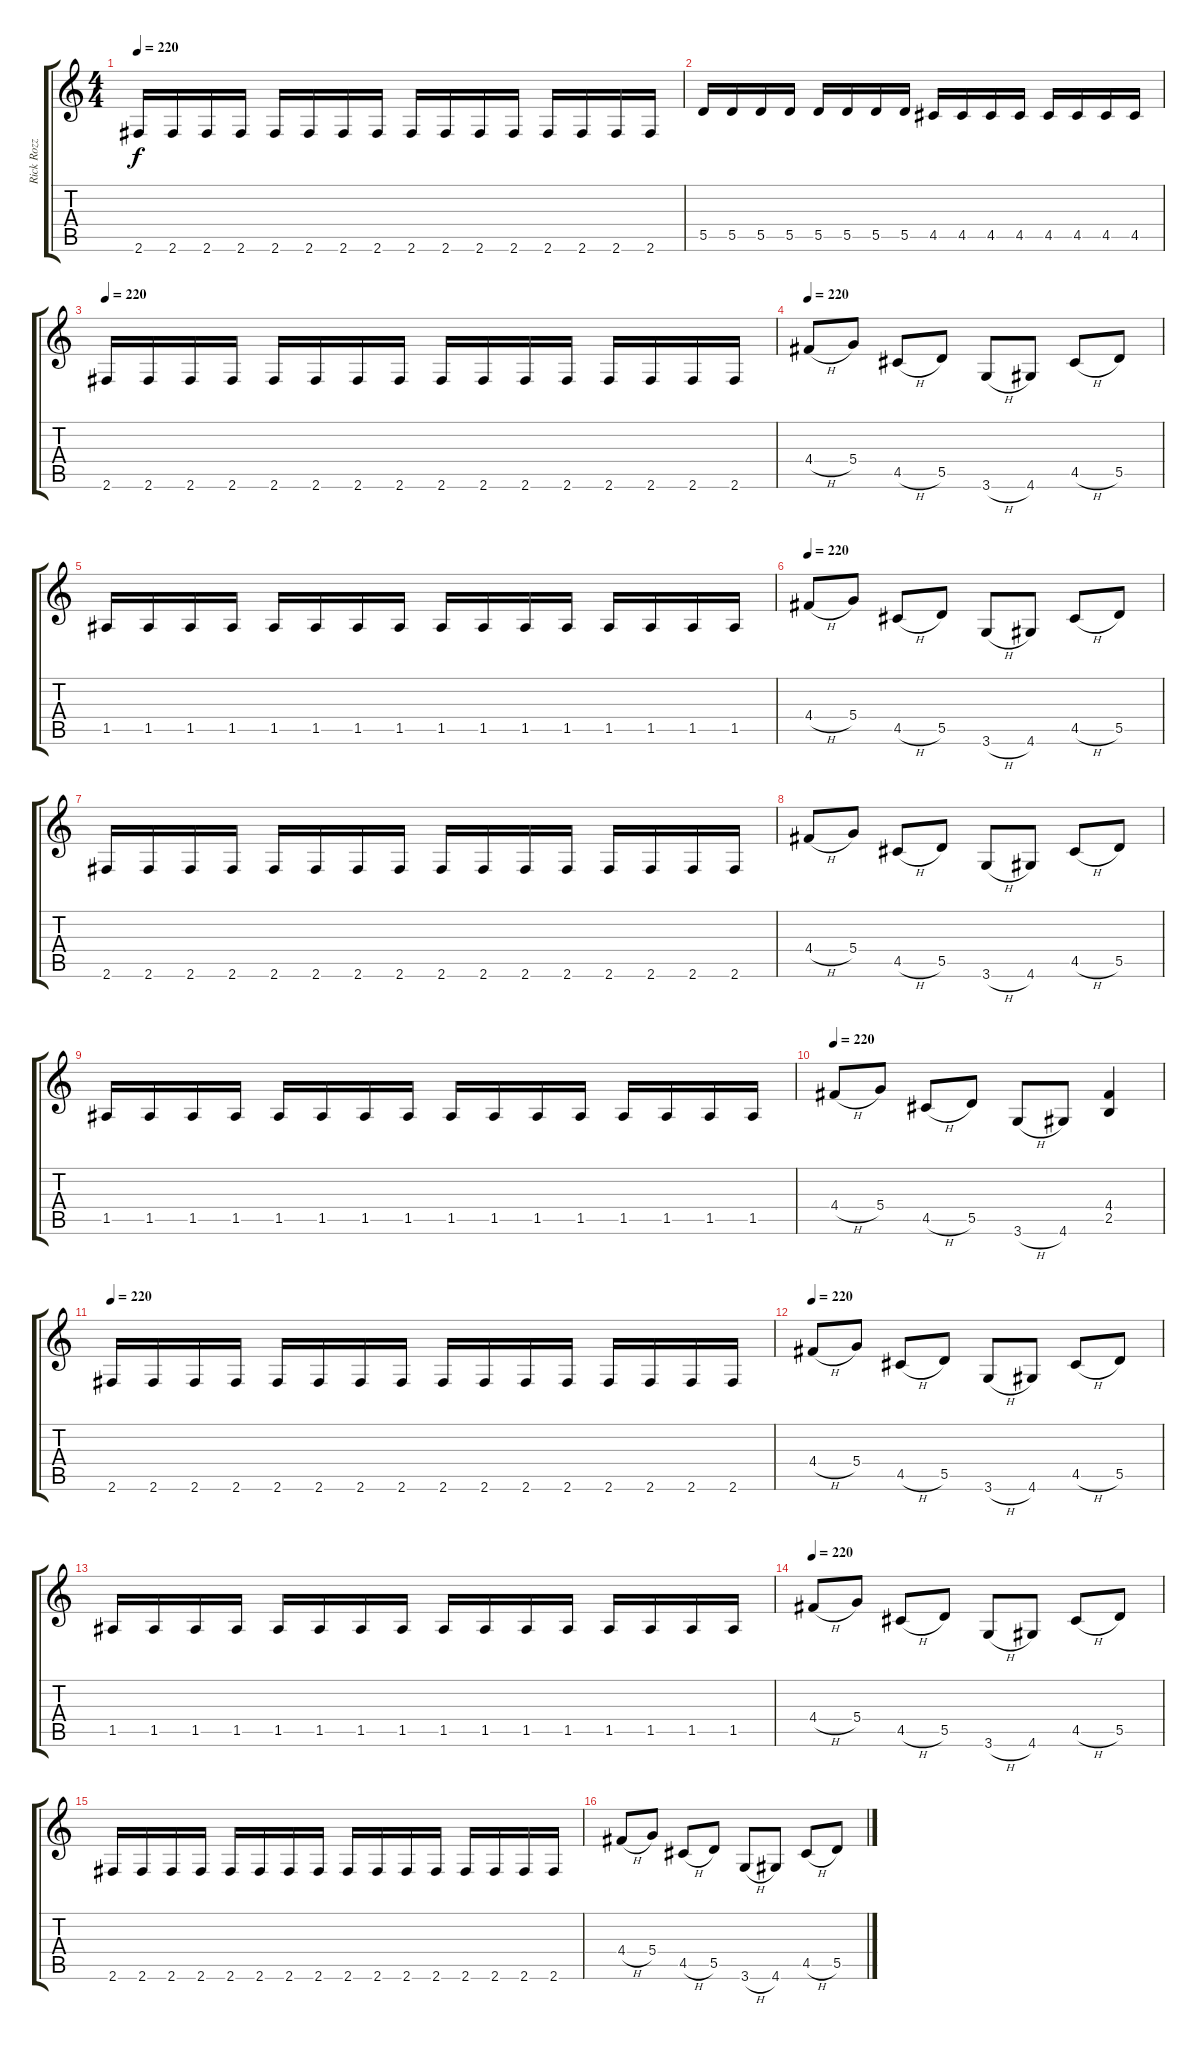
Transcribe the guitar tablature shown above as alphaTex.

\track ("Rick Rozz" "Rick Rozz") {instrument distortionguitar}
\staff {score tabs}
\tuning (E4 B3 G3 D3 A2 E2) {hide}
\ts (4 4)
\tempo 220
\clef g2
\ks c
2.6.16{dy f} 2.6.16 2.6.16 2.6.16 2.6.16 2.6.16 2.6.16 2.6.16 2.6.16 2.6.16 2.6.16 2.6.16 2.6.16 2.6.16 2.6.16 2.6.16 |
5.5.16 5.5.16 5.5.16 5.5.16 5.5.16 5.5.16 5.5.16 5.5.16 4.5.16 4.5.16 4.5.16 4.5.16 4.5.16 4.5.16 4.5.16 4.5.16 |
\tempo 220
2.6.16 2.6.16 2.6.16 2.6.16 2.6.16 2.6.16 2.6.16 2.6.16 2.6.16 2.6.16 2.6.16 2.6.16 2.6.16 2.6.16 2.6.16 2.6.16 |
\tempo 220
4.4{h}.8 5.4.8 4.5{h}.8 5.5.8 3.6{h}.8 4.6.8 4.5{h}.8 5.5.8 |
1.5.16 1.5.16 1.5.16 1.5.16 1.5.16 1.5.16 1.5.16 1.5.16 1.5.16 1.5.16 1.5.16 1.5.16 1.5.16 1.5.16 1.5.16 1.5.16 |
\tempo 220
4.4{h}.8 5.4.8 4.5{h}.8 5.5.8 3.6{h}.8 4.6.8 4.5{h}.8 5.5.8 |
2.6.16 2.6.16 2.6.16 2.6.16 2.6.16 2.6.16 2.6.16 2.6.16 2.6.16 2.6.16 2.6.16 2.6.16 2.6.16 2.6.16 2.6.16 2.6.16 |
4.4{h}.8 5.4.8 4.5{h}.8 5.5.8 3.6{h}.8 4.6.8 4.5{h}.8 5.5.8 |
1.5.16 1.5.16 1.5.16 1.5.16 1.5.16 1.5.16 1.5.16 1.5.16 1.5.16 1.5.16 1.5.16 1.5.16 1.5.16 1.5.16 1.5.16 1.5.16 |
\tempo 220
4.4{h}.8 5.4.8 4.5{h}.8 5.5.8 3.6{h}.8 4.6.8 (4.4 2.5).4 |
\tempo 220
2.6.16 2.6.16 2.6.16 2.6.16 2.6.16 2.6.16 2.6.16 2.6.16 2.6.16 2.6.16 2.6.16 2.6.16 2.6.16 2.6.16 2.6.16 2.6.16 |
\tempo 220
4.4{h}.8 5.4.8 4.5{h}.8 5.5.8 3.6{h}.8 4.6.8 4.5{h}.8 5.5.8 |
1.5.16 1.5.16 1.5.16 1.5.16 1.5.16 1.5.16 1.5.16 1.5.16 1.5.16 1.5.16 1.5.16 1.5.16 1.5.16 1.5.16 1.5.16 1.5.16 |
\tempo 220
4.4{h}.8 5.4.8 4.5{h}.8 5.5.8 3.6{h}.8 4.6.8 4.5{h}.8 5.5.8 |
2.6.16 2.6.16 2.6.16 2.6.16 2.6.16 2.6.16 2.6.16 2.6.16 2.6.16 2.6.16 2.6.16 2.6.16 2.6.16 2.6.16 2.6.16 2.6.16 |
4.4{h}.8 5.4.8 4.5{h}.8 5.5.8 3.6{h}.8 4.6.8 4.5{h}.8 5.5.8
